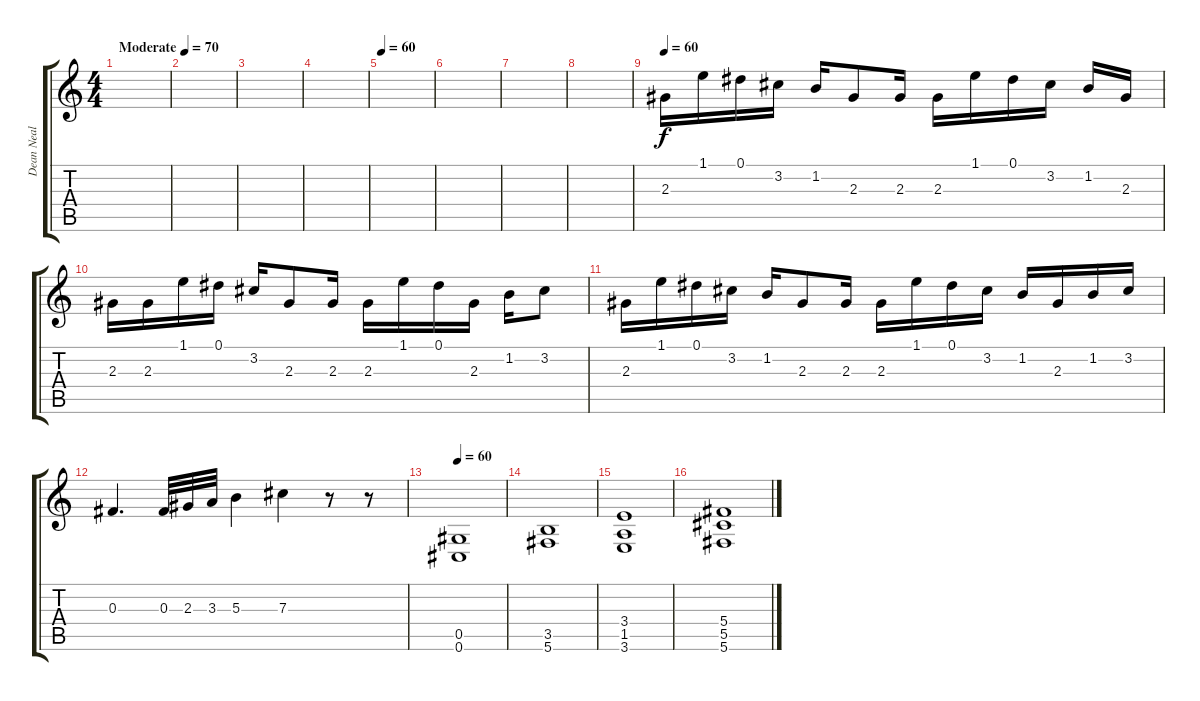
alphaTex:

\track ("Dean Neal" "Dean Neal") {instrument distortionguitar}
\staff {score tabs}
\tuning (Eb4 Bb3 Gb3 Db3 Ab2 Db2) {hide}
\ts (4 4)
\tempo (70 "Moderate")
\tempo 60
\tempo (70 "Moderate")
\clef g2
\ks c
|
|
|
|
\tempo 60
|
|
|
|
\tempo 60
2.3.16 1.1.16 0.1.16 3.2.16 1.2.16 2.3.8 2.3.16 2.3.16 1.1.16 0.1.16 3.2.16 1.2.16 2.3.16 |
2.3.16 2.3.16 1.1.16 0.1.16 3.2.16 2.3.8 2.3.16 2.3.16 1.1.16 0.1.16 2.3.16 1.2.16 3.2.8 |
2.3.16 1.1.16 0.1.16 3.2.16 1.2.16 2.3.8 2.3.16 2.3.16 1.1.16 0.1.16 3.2.16 1.2.16 2.3.16 1.2.16 3.2.16 |
0.3.4{d} 0.3.32 2.3.32 3.3.32 5.3.4 7.3.4 r.8 r.8 |
\tempo 60
(0.5 0.6).1{instrument distortionguitar} |
(3.5 5.6).1 |
(3.4 1.5 3.6).1 |
(5.4 5.5 5.6).1
